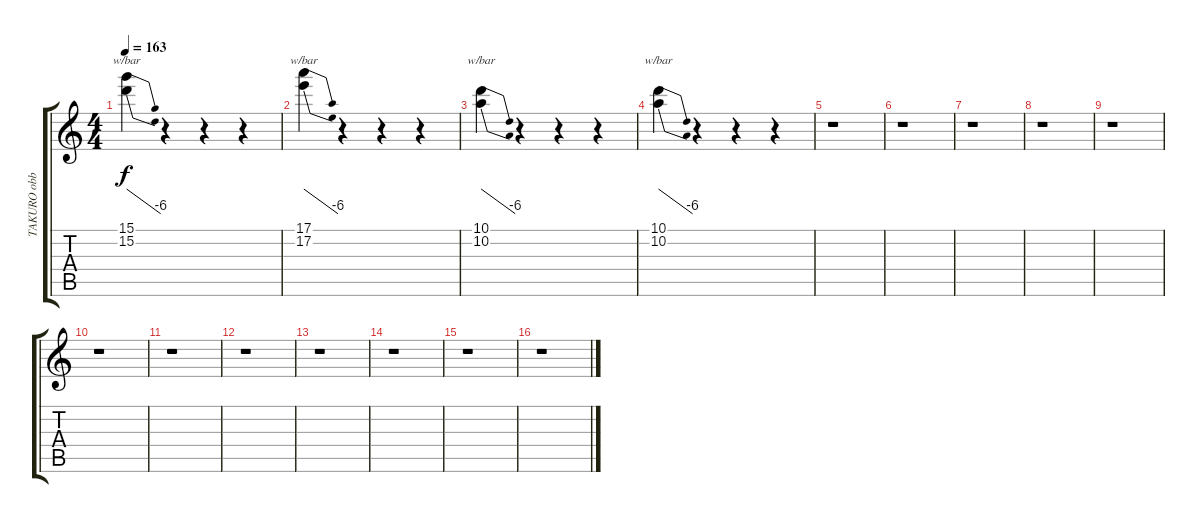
\track ("TAKURO obbligato2" "TAKURO obb") {instrument distortionguitar}
\staff {score tabs}
\tuning (E4 B3 G3 D3 A2 E2) {hide}
\ts (4 4)
\tempo 163
\clef g2
\ks c
(15.1 15.2).4{tbe (dive default 0 0 60 -24) dy f} r.4 r.4 r.4 |
(17.1 17.2).4{tbe (dive default 0 0 60 -24)} r.4 r.4 r.4 |
(10.1 10.2).4{tbe (dive default 0 0 60 -24)} r.4 r.4 r.4 |
(10.1 10.2).4{tbe (dive default 0 0 60 -24)} r.4 r.4 r.4 |
r.1 |
r.1 |
r.1 |
r.1 |
r.1 |
r.1 |
r.1 |
r.1 |
r.1 |
r.1 |
r.1 |
r.1
